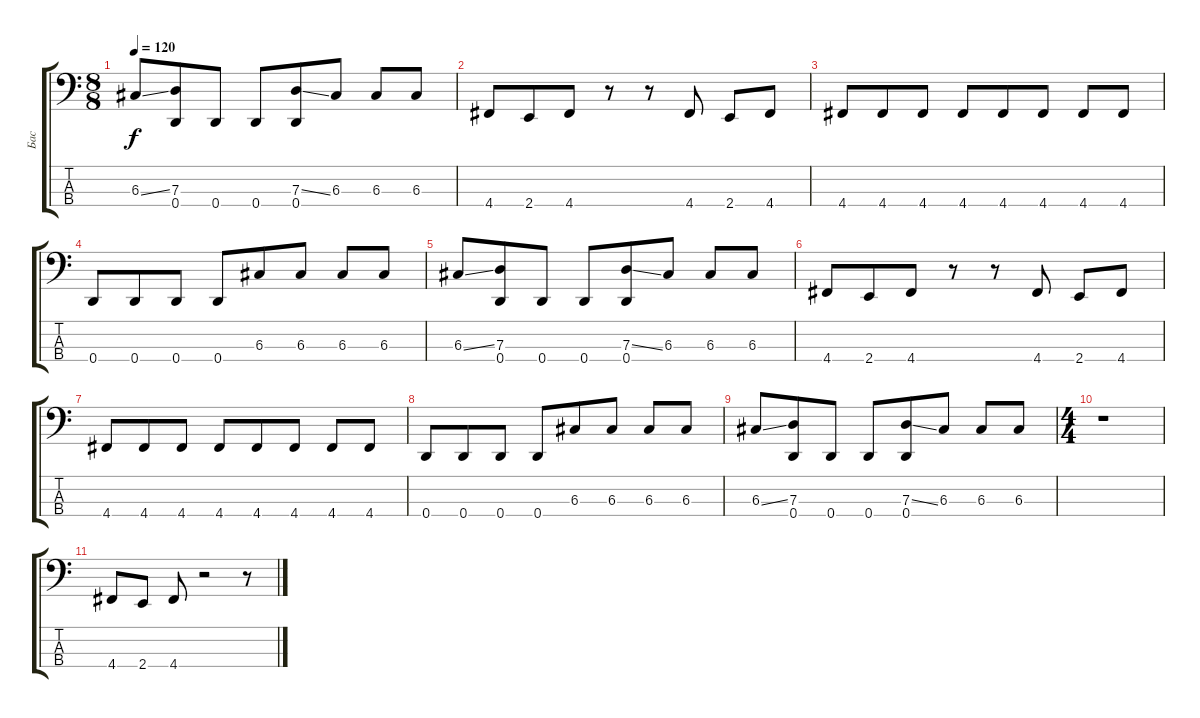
\track ("Бас" "Бас") {instrument electricbassfinger}
\staff {score tabs}
\tuning (F2 C2 G1 D1) {hide}
\ts (8 8)
\tempo 120
\clef f4
\ks c
6.3{ss}.8{dy f} (7.3 0.4).8 0.4.8 0.4.8 (7.3{ss} 0.4).8 6.3.8 6.3.8 6.3.8 |
4.4.8 2.4.8 4.4.8 r.8 r.8 4.4.8 2.4.8 4.4.8 |
4.4.8 4.4.8 4.4.8 4.4.8 4.4.8 4.4.8 4.4.8 4.4.8 |
0.4.8 0.4.8 0.4.8 0.4.8 6.3.8 6.3.8 6.3.8 6.3.8 |
6.3{ss}.8 (7.3 0.4).8 0.4.8 0.4.8 (7.3{ss} 0.4).8 6.3.8 6.3.8 6.3.8 |
4.4.8 2.4.8 4.4.8 r.8 r.8 4.4.8 2.4.8 4.4.8 |
4.4.8 4.4.8 4.4.8 4.4.8 4.4.8 4.4.8 4.4.8 4.4.8 |
0.4.8 0.4.8 0.4.8 0.4.8 6.3.8 6.3.8 6.3.8 6.3.8 |
6.3{ss}.8 (7.3 0.4).8 0.4.8 0.4.8 (7.3{ss} 0.4).8 6.3.8 6.3.8 6.3.8 |
\ts (4 4)
r.1 |
4.4.8 2.4.8 4.4.8 r.2 r.8
